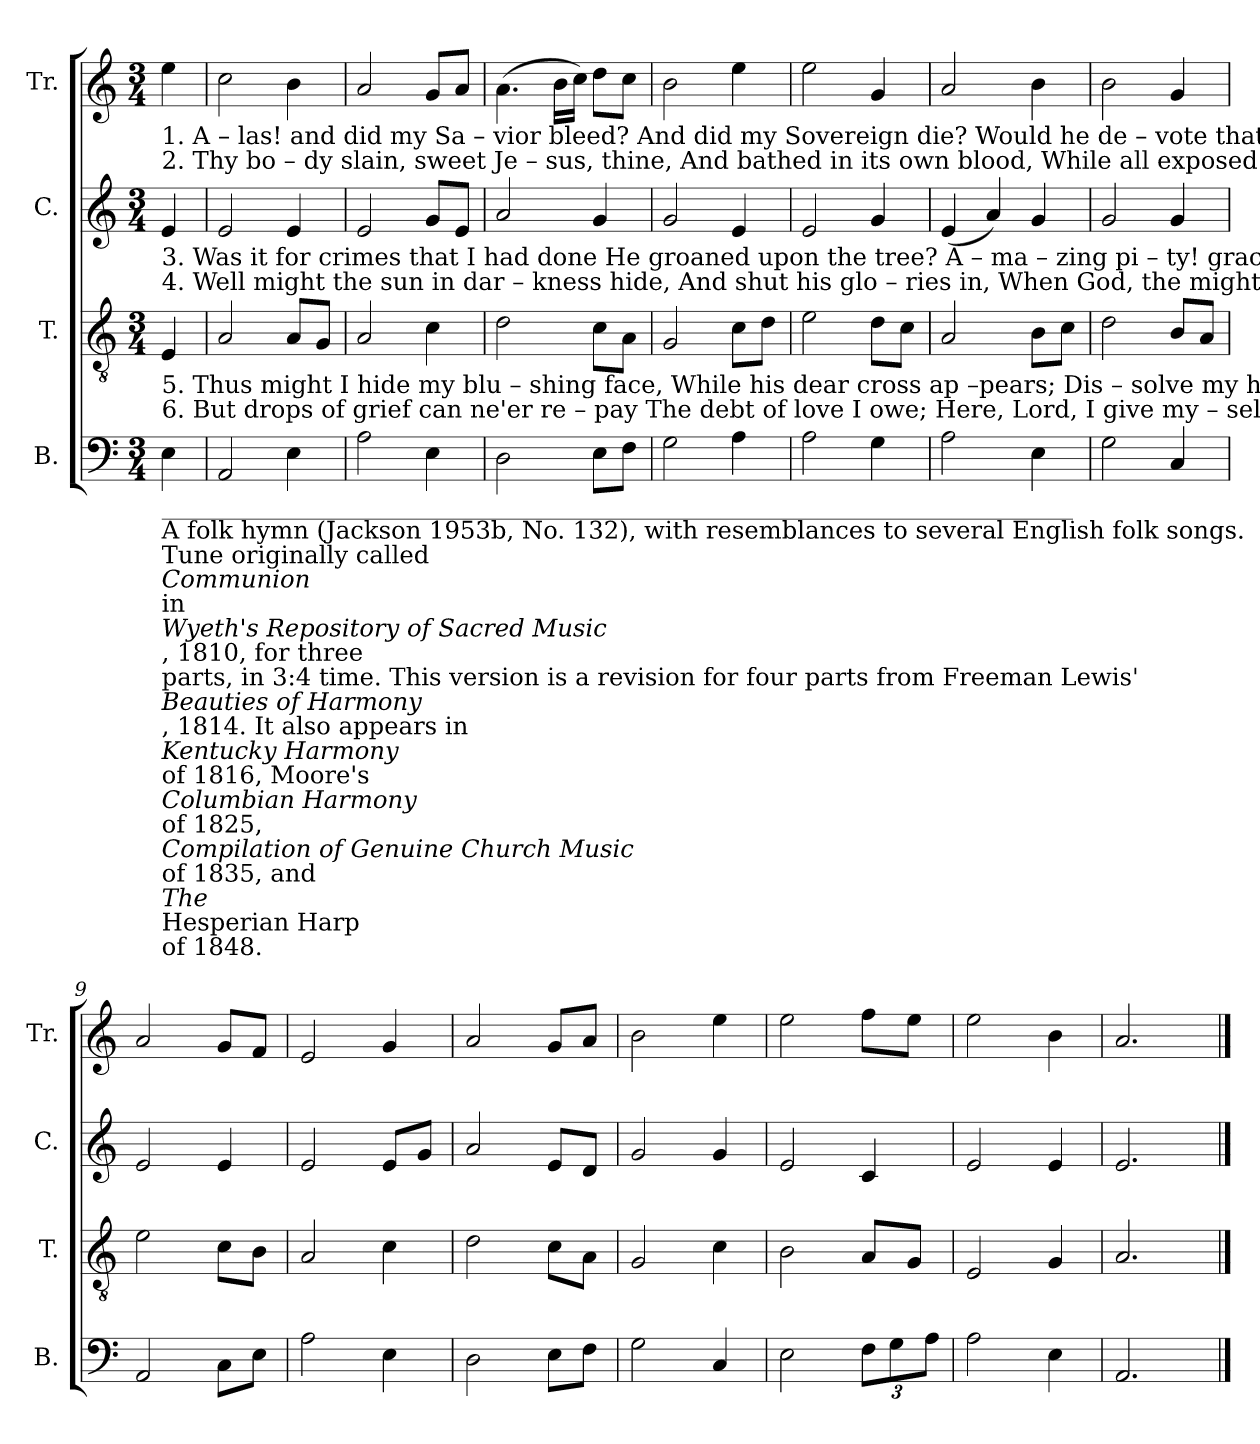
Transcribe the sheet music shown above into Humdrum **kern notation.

**kern	**kern	**kern	**kern
*part4	*part3	*part2	*part1
*staff4	*staff3	*staff2	*staff1
*I"B.	*I"T.	*I"C.	*I"Tr.
*I'B.	*I'T.	*I'C.	*I'Tr.
*clefF4	*clefGv2	*clefG2	*clefG2
*k[]	*k[]	*k[]	*k[]
*M3/4	*M3/4	*M3/4	*M3/4
*MM80	*MM80	*MM80	*MM80
=1	=1	=1	=1
!	!	!	!LO:TX:b:t=1. A –  las!   and  did  my    Sa     –    vior bleed?  And  did  my  Sovereign  die?  Would  he  de – vote   that   sacred head  For such  a      worm  as  I?
!	!	!	!LO:TX:b:t=2. Thy bo – dy  slain, sweet Je     –     sus, thine,   And bathed in its own blood,   While  all  exposed     to    wrath divine  The glorious Sufferer stood!
!	!	!LO:TX:b:t=3. Was  it   for  crimes  that   I            had  done   He  groaned  upon    the   tree?  A – ma – zing   pi – ty!  grace  unknown! And  love  beyond  degree!	!
!	!	!LO:TX:b:t=4. Well might the sun   in     dar  –   kness  hide,  And  shut his   glo  –  ries    in,  When  God,  the  mighty  Ma – ker, died  For man, the creature's sin.	!
!	!LO:TX:b:t=5. Thus might I   hide  my   blu    –   shing  face, While his dear  cross ap –pears;  Dis – solve my heart  in  thankfulness,  And melt my  eyes  to  tears.	!	!
!	!LO:TX:b:t=6. But  drops  of grief  can  ne'er        re   –  pay   The  debt  of    love   I      owe;  Here, Lord,  I   give   my – self   away;  'Tis  all    that     I    can  do.	!	!
!LO:TX:b:t=___________________________________________________________________________	!	!	!
!LO:TX:b:t=A folk hymn (Jackson 1953b, No. 132), with resemblances to several English folk songs.	!	!	!
!LO:TX:b:t=Tune originally called	!	!	!
!LO:TX:b:i:t=Communion	!	!	!
!LO:TX:b:t=in	!	!	!
!LO:TX:b:i:t=Wyeth's Repository of Sacred Music	!	!	!
!LO:TX:b:t=, 1810, for three	!	!	!
!LO:TX:b:t=parts, in 3&colon;4 time. This version is a revision for four parts from Freeman Lewis'	!	!	!
!LO:TX:b:i:t=Beauties of Harmony	!	!	!
!LO:TX:b:t=, 1814. It also appears in	!	!	!
!LO:TX:b:i:t=Kentucky Harmony	!	!	!
!LO:TX:b:t=of 1816, Moore's	!	!	!
!LO:TX:b:i:t=Columbian Harmony	!	!	!
!LO:TX:b:t=of 1825,	!	!	!
!LO:TX:b:i:t=Compilation of Genuine Church Music	!	!	!
!LO:TX:b:t=of 1835, and	!	!	!
!LO:TX:b:i:t=The	!	!	!
!LO:TX:b:t=Hesperian Harp	!	!	!
!LO:TX:b:t=of 1848.	!	!	!
4E!\	4E!/	4e!/	4ee!\
=2	=2	=2	=2
2AA!/	2A!/	2e!/	2cc!\
4E!\	8A!/L	4e!/	4b!\
.	8G!/J	.	.
=3	=3	=3	=3
2A!\	2A!/	2e!/	2a!/
4E!\	4c!\	8g!/L	8g!/L
.	.	8e!/J	8a!/J
=4	=4	=4	=4
2D!\	2d!\	2a!/	(>4.a!\
.	.	.	16b!\LL
.	.	.	16cc!\JJ)
8E!\L	8c!\L	4g!/	8dd!\L
8F!\J	8A!\J	.	8cc!\J
=5	=5	=5	=5
2G!\	2G!/	2g!/	2b!\
4A!\	8c!\L	4e!/	4ee!\
.	8d!\J	.	.
=6	=6	=6	=6
2A!\	2e!\	2e!/	2ee!\
4G!\	8d!\L	4g!/	4g!/
.	8c!\J	.	.
=7	=7	=7	=7
2A!\	2A!/	(<4e!/	2a!/
.	.	4a!/)	.
4E!\	8B!\L	4g!/	4b!\
.	8c!\J	.	.
=8	=8	=8	=8
2G!\	2d!\	2g!/	2b!\
4C!/	8B!/L	4g!/	4g!/
.	8A!/J	.	.
=9	=9	=9	=9
2AA!/	2e!\	2e!/	2a!/
8C!\L	8c!\L	4e!/	8g!/L
8E!\J	8B!\J	.	8f!/J
=10	=10	=10	=10
2A!\	2A!/	2e!/	2e!/
4E!\	4c!\	8e!/L	4g!/
.	.	8g!/J	.
=11	=11	=11	=11
2D!\	2d!\	2a!/	2a!/
8E!\L	8c!\L	8e!/L	8g!/L
8F!\J	8A!\J	8d!/J	8a!/J
=12	=12	=12	=12
2G!\	2G!/	2g!/	2b!\
4C!/	4c!\	4g!/	4ee!\
=13	=13	=13	=13
2E!\	2B!\	2e!/	2ee!\
*Xbrackettup	*	*	*
12F!\L	8A!/L	4c!/	8ff!\L
12G!\	.	.	.
.	8G!/J	.	8ee!\J
12A!\J	.	.	.
=14	=14	=14	=14
2A!\	2E!/	2e!/	2ee!\
4E!\	4G!/	4e!/	4b!\
=15	=15	=15	=15
2.AA!/	2.A!/	2.e!/	2.a!/
==	==	==	==
*-	*-	*-	*-
